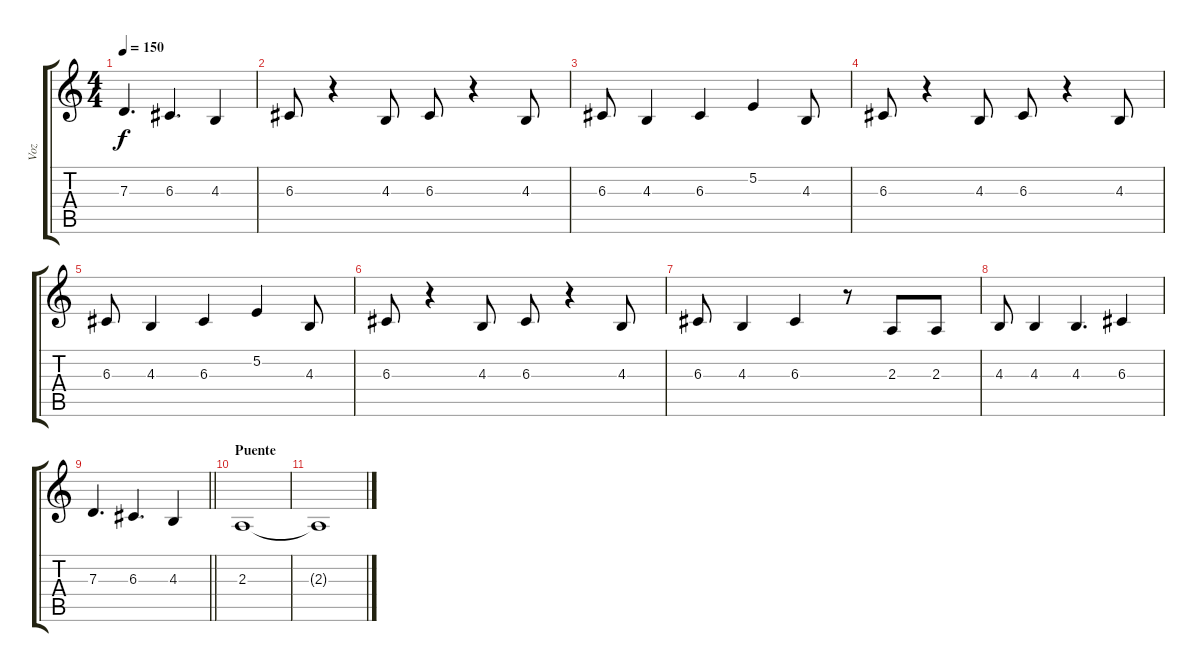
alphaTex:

\track ("Voz" "Voz") {instrument tenorsax}
\staff {score tabs}
\tuning (E4 B3 G3 D3 A2 E2) {hide}
\ts (4 4)
\tempo 150
\clef g2
\ks c
7.3.4{d dy f} 6.3.4{d} 4.3.4 |
6.3.8 r.4 4.3.8 6.3.8 r.4 4.3.8 |
6.3.8 4.3.4 6.3.4 5.2.4 4.3.8 |
6.3.8 r.4 4.3.8 6.3.8 r.4 4.3.8 |
6.3.8 4.3.4 6.3.4 5.2.4 4.3.8 |
6.3.8 r.4 4.3.8 6.3.8 r.4 4.3.8 |
6.3.8 4.3.4 6.3.4 r.8 2.3.8 2.3.8 |
4.3.8 4.3.4 4.3.4{d} 6.3.4 |
\barLineRight lightlight
7.3.4{d} 6.3.4{d} 4.3.4 |
\section ("" "Puente")
2.3.1{volume 0} |
2.3{t}.1
